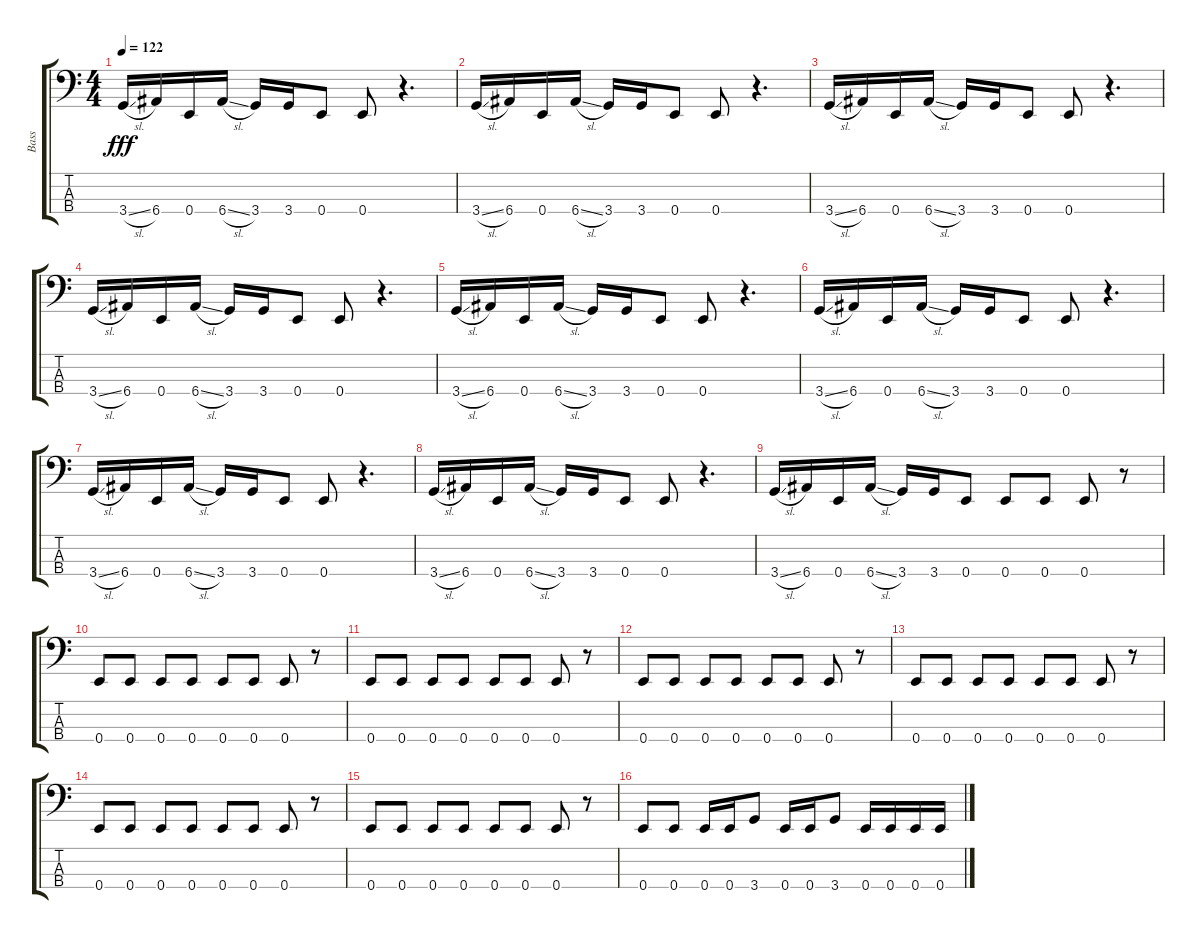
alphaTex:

\track ("Bass" "Bass") {instrument electricbassfinger}
\staff {score tabs}
\tuning (G2 D2 A1 E1) {hide}
\ts (4 4)
\tempo 122
\clef f4
\ks c
3.4{sl}.16{dy fff instrument electricbassfinger} 6.4.16 0.4.16 6.4{sl}.16 3.4.16 3.4.16 0.4.8 0.4.8 r.4{d} |
3.4{sl}.16 6.4.16 0.4.16 6.4{sl}.16 3.4.16 3.4.16 0.4.8 0.4.8 r.4{d} |
3.4{sl}.16 6.4.16 0.4.16 6.4{sl}.16 3.4.16 3.4.16 0.4.8 0.4.8 r.4{d} |
3.4{sl}.16 6.4.16 0.4.16 6.4{sl}.16 3.4.16 3.4.16 0.4.8 0.4.8 r.4{d} |
3.4{sl}.16 6.4.16 0.4.16 6.4{sl}.16 3.4.16 3.4.16 0.4.8 0.4.8 r.4{d} |
3.4{sl}.16 6.4.16 0.4.16 6.4{sl}.16 3.4.16 3.4.16 0.4.8 0.4.8 r.4{d} |
3.4{sl}.16 6.4.16 0.4.16 6.4{sl}.16 3.4.16 3.4.16 0.4.8 0.4.8 r.4{d} |
3.4{sl}.16 6.4.16 0.4.16 6.4{sl}.16 3.4.16 3.4.16 0.4.8 0.4.8 r.4{d} |
3.4{sl}.16 6.4.16 0.4.16 6.4{sl}.16 3.4.16 3.4.16 0.4.8 0.4.8 0.4.8 0.4.8 r.8 |
0.4.8 0.4.8 0.4.8 0.4.8 0.4.8 0.4.8 0.4.8 r.8 |
0.4.8 0.4.8 0.4.8 0.4.8 0.4.8 0.4.8 0.4.8 r.8 |
0.4.8 0.4.8 0.4.8 0.4.8 0.4.8 0.4.8 0.4.8 r.8 |
0.4.8 0.4.8 0.4.8 0.4.8 0.4.8 0.4.8 0.4.8 r.8 |
0.4.8 0.4.8 0.4.8 0.4.8 0.4.8 0.4.8 0.4.8 r.8 |
0.4.8 0.4.8 0.4.8 0.4.8 0.4.8 0.4.8 0.4.8 r.8 |
0.4.8 0.4.8 0.4.16 0.4.16 3.4.8 0.4.16 0.4.16 3.4.8 0.4.16 0.4.16 0.4.16 0.4.16
